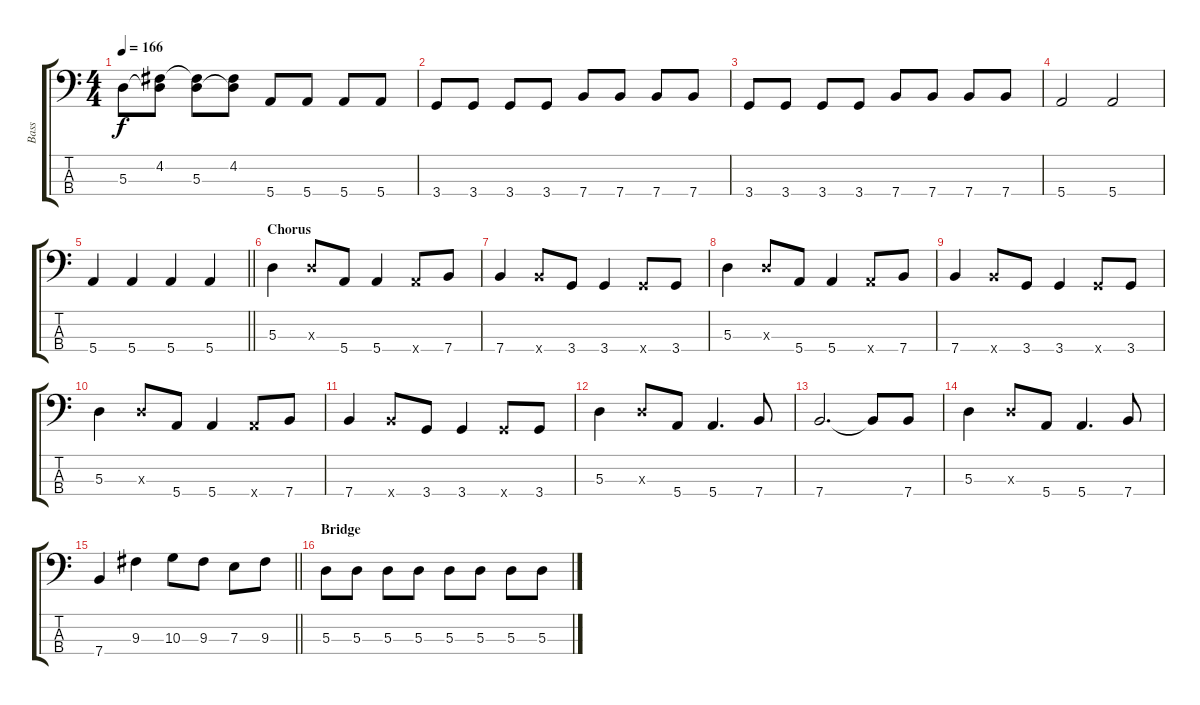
\track ("Bass" "Bass") {instrument electricbasspick}
\staff {score tabs}
\tuning (G2 D2 A1 E1) {hide}
\ts (4 4)
\tempo 166
\clef f4
\ks c
5.3.8{dy f} (4.2 5.3{t}).8 (4.2{t} 5.3).8 (4.2 5.3{t}).8 5.4.8 5.4.8 5.4.8 5.4.8 |
3.4.8 3.4.8 3.4.8 3.4.8 7.4.8 7.4.8 7.4.8 7.4.8 |
3.4.8 3.4.8 3.4.8 3.4.8 7.4.8 7.4.8 7.4.8 7.4.8 |
5.4.2 5.4.2 |
\barLineRight lightlight
5.4.4 5.4.4 5.4.4 5.4.4 |
\section ("" "Chorus")
5.3.4 5.3{x}.8 5.4.8 5.4.4 5.4{x}.8 7.4.8 |
7.4.4 7.4{x}.8 3.4.8 3.4.4 3.4{x}.8 3.4.8 |
5.3.4 5.3{x}.8 5.4.8 5.4.4 5.4{x}.8 7.4.8 |
7.4.4 7.4{x}.8 3.4.8 3.4.4 3.4{x}.8 3.4.8 |
5.3.4 5.3{x}.8 5.4.8 5.4.4 5.4{x}.8 7.4.8 |
7.4.4 7.4{x}.8 3.4.8 3.4.4 3.4{x}.8 3.4.8 |
5.3.4 5.3{x}.8 5.4.8 5.4.4{d} 7.4.8 |
7.4.2{d} 7.4{t}.8 7.4.8 |
5.3.4 5.3{x}.8 5.4.8 5.4.4{d} 7.4.8 |
\barLineRight lightlight
7.4.4 9.3.4 10.3.8 9.3.8 7.3.8 9.3.8 |
\section ("" "Bridge")
5.3.8 5.3.8 5.3.8 5.3.8 5.3.8 5.3.8 5.3.8 5.3.8
